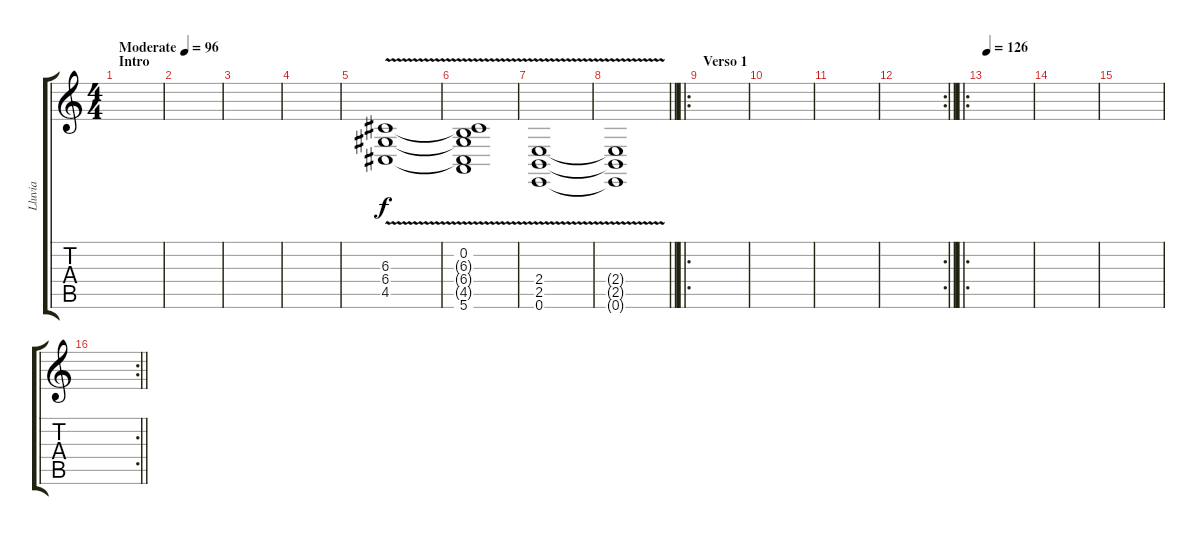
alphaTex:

\track ("Lluvia" "Lluvia") {instrument seashore}
\staff {score tabs}
\tuning (E4 B3 G3 D3 A2 E2) {hide}
\ts (4 4)
\section ("" "Intro")
\tempo (96 "Moderate")
\clef g2
\ks c
|
|
|
|
(6.3{v} 6.4{v} 4.5{v}).1 |
(0.2 6.3{t} 6.4{t} 4.5{t} 5.6).1 |
(2.4{v} 2.5{v} 0.6{v}).1 |
\barLineRight lightlight
(2.4{t} 2.5{t} 0.6{t}).1 |
\ro
\section ("" "Verso 1")
|
|
|
\rc 2
\barLineRight lightlight
|
\ro
\section ("" "")
\tempo 126
|
|
|
\rc 2
\barLineRight lightlight
